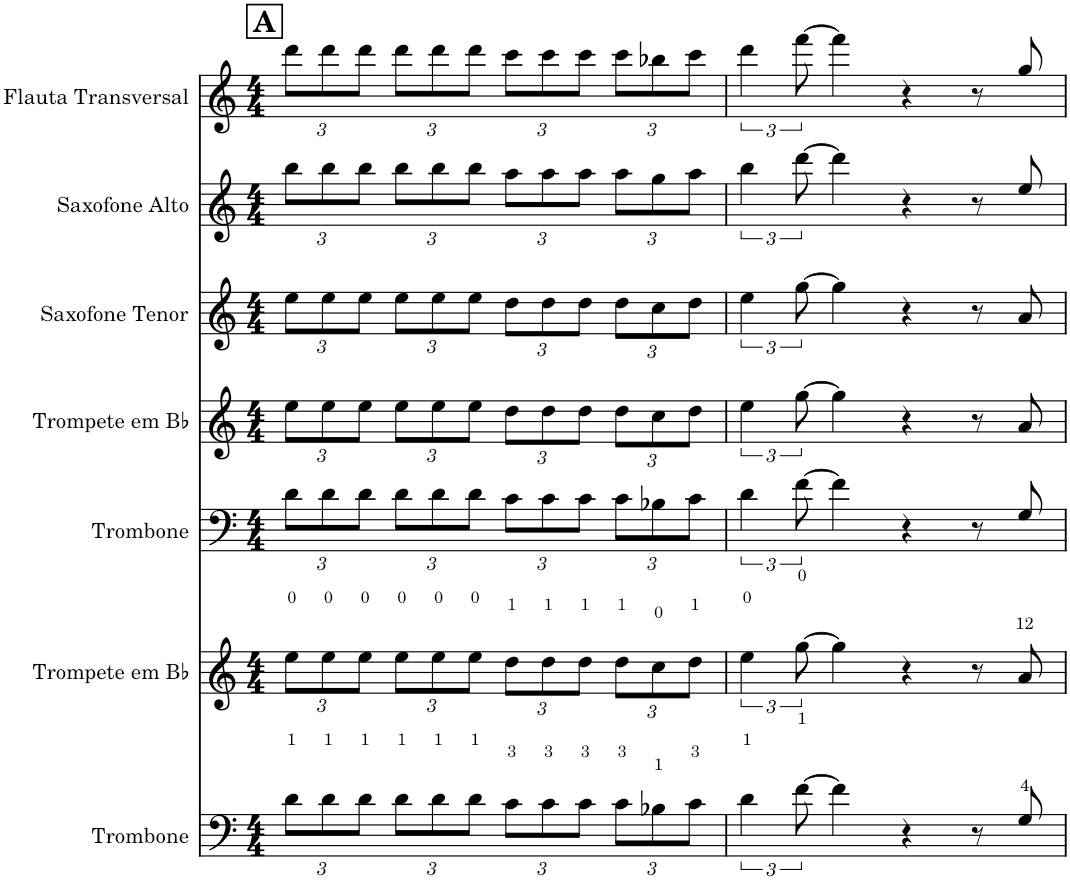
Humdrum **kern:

**kern	**kern	**kern	**kern	**kern	**kern	**kern
*part7	*part6	*part5	*part4	*part3	*part2	*part1
*staff7	*staff6	*staff5	*staff4	*staff3	*staff2	*staff1
*I"Trombone	*I"Trompete em Bb	*I"Trombone	*I"Trompete em Bb	*I"Saxofone Tenor	*I"Saxofone Alto	*I"Flauta Transversal
*I'Tbn.	*I'Tpt. em Bb	*I'Tbn.	*I'Tpt. em Bb	*I'Sax. Tn.	*	*I'Fl.
*clefF4	*clefG2	*clefF4	*clefG2	*clefG2	*clefG2	*clefG2
*	*Trd1c2	*	*Trd1c2	*Trd8c14	*Trd5c9	*
*k[]	*k[]	*k[]	*k[]	*k[]	*k[]	*k[]
*M4/4	*M4/4	*M4/4	*M4/4	*M4/4	*M4/4	*M4/4
*Xbrackettup	*Xbrackettup	*Xbrackettup	*Xbrackettup	*Xbrackettup	*Xbrackettup	*Xbrackettup
!!LO:REH:place=s1:a:B:cj:fs=14:t=A
=1	=1	=1	=1	=1	=1	=1
12d\L	12ee\L	12d\L	12ee\L	12ee\L	12bb\L	12ddd\L
12d\	12ee\	12d\	12ee\	12ee\	12bb\	12ddd\
12d\J	12ee\J	12d\J	12ee\J	12ee\J	12bb\J	12ddd\J
12d\L	12ee\L	12d\L	12ee\L	12ee\L	12bb\L	12ddd\L
12d\	12ee\	12d\	12ee\	12ee\	12bb\	12ddd\
12d\J	12ee\J	12d\J	12ee\J	12ee\J	12bb\J	12ddd\J
12c\L	12dd\L	12c\L	12dd\L	12dd\L	12aa\L	12ccc\L
12c\	12dd\	12c\	12dd\	12dd\	12aa\	12ccc\
12c\J	12dd\J	12c\J	12dd\J	12dd\J	12aa\J	12ccc\J
12c\L	12dd\L	12c\L	12dd\L	12dd\L	12aa\L	12ccc\L
12B-X\	12cc\	12B-X\	12cc\	12cc\	12gg\	12bb-X\
12c\J	12dd\J	12c\J	12dd\J	12dd\J	12aa\J	12ccc\J
=2	=2	=2	=2	=2	=2	=2
*brackettup	*brackettup	*brackettup	*brackettup	*brackettup	*brackettup	*brackettup
6d\	6ee\	6d\	6ee\	6ee\	6bb\	6ddd\
[12f\	[12gg\	[12f\	[12gg\	[12gg\	[12ddd\	[12fff\
4f\]	4gg\]	4f\]	4gg\]	4gg\]	4ddd\]	4fff\]
4r	4r	4r	4r	4r	4r	4r
8r	8r	8r	8r	8r	8r	8r
8G/	8a/	8G/	8a/	8a/	8ee/	8gg/
=	=	=	=	=	=	=
*-	*-	*-	*-	*-	*-	*-
